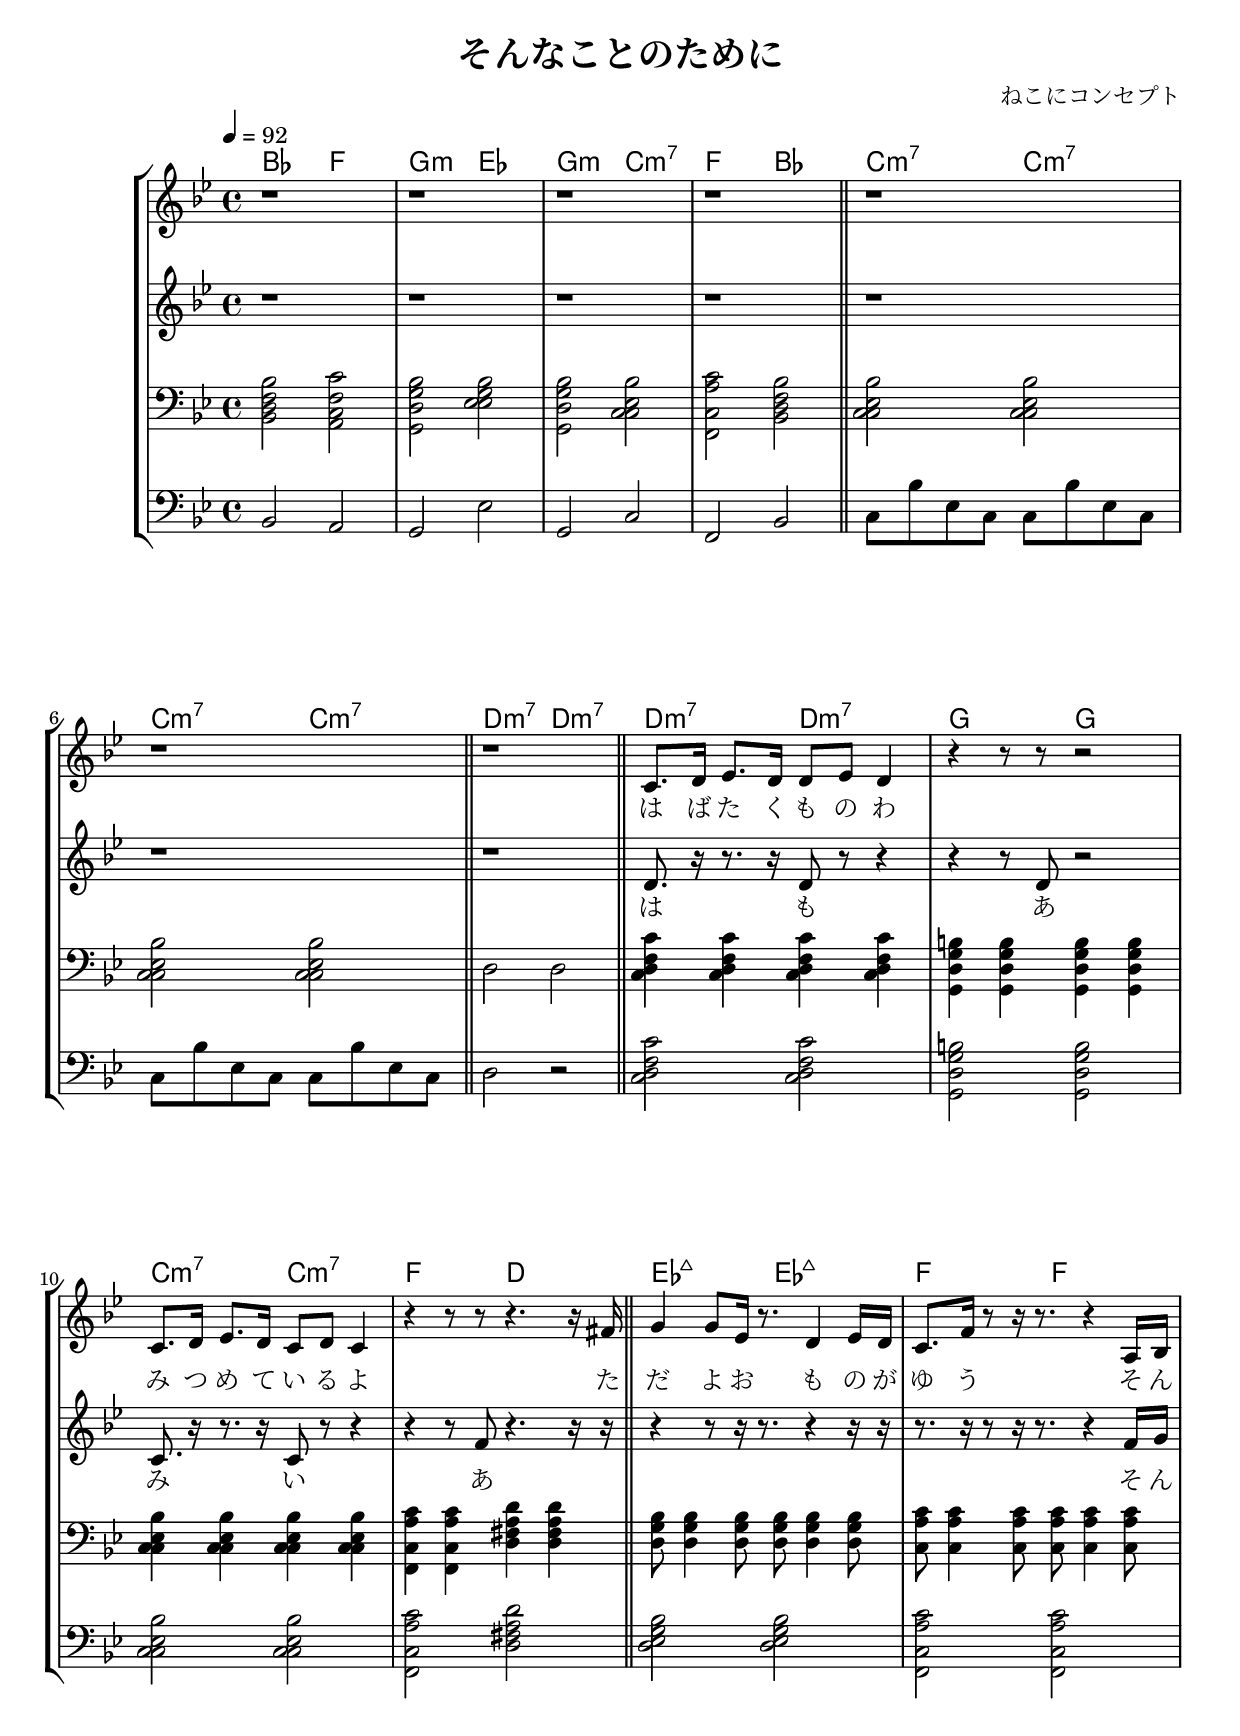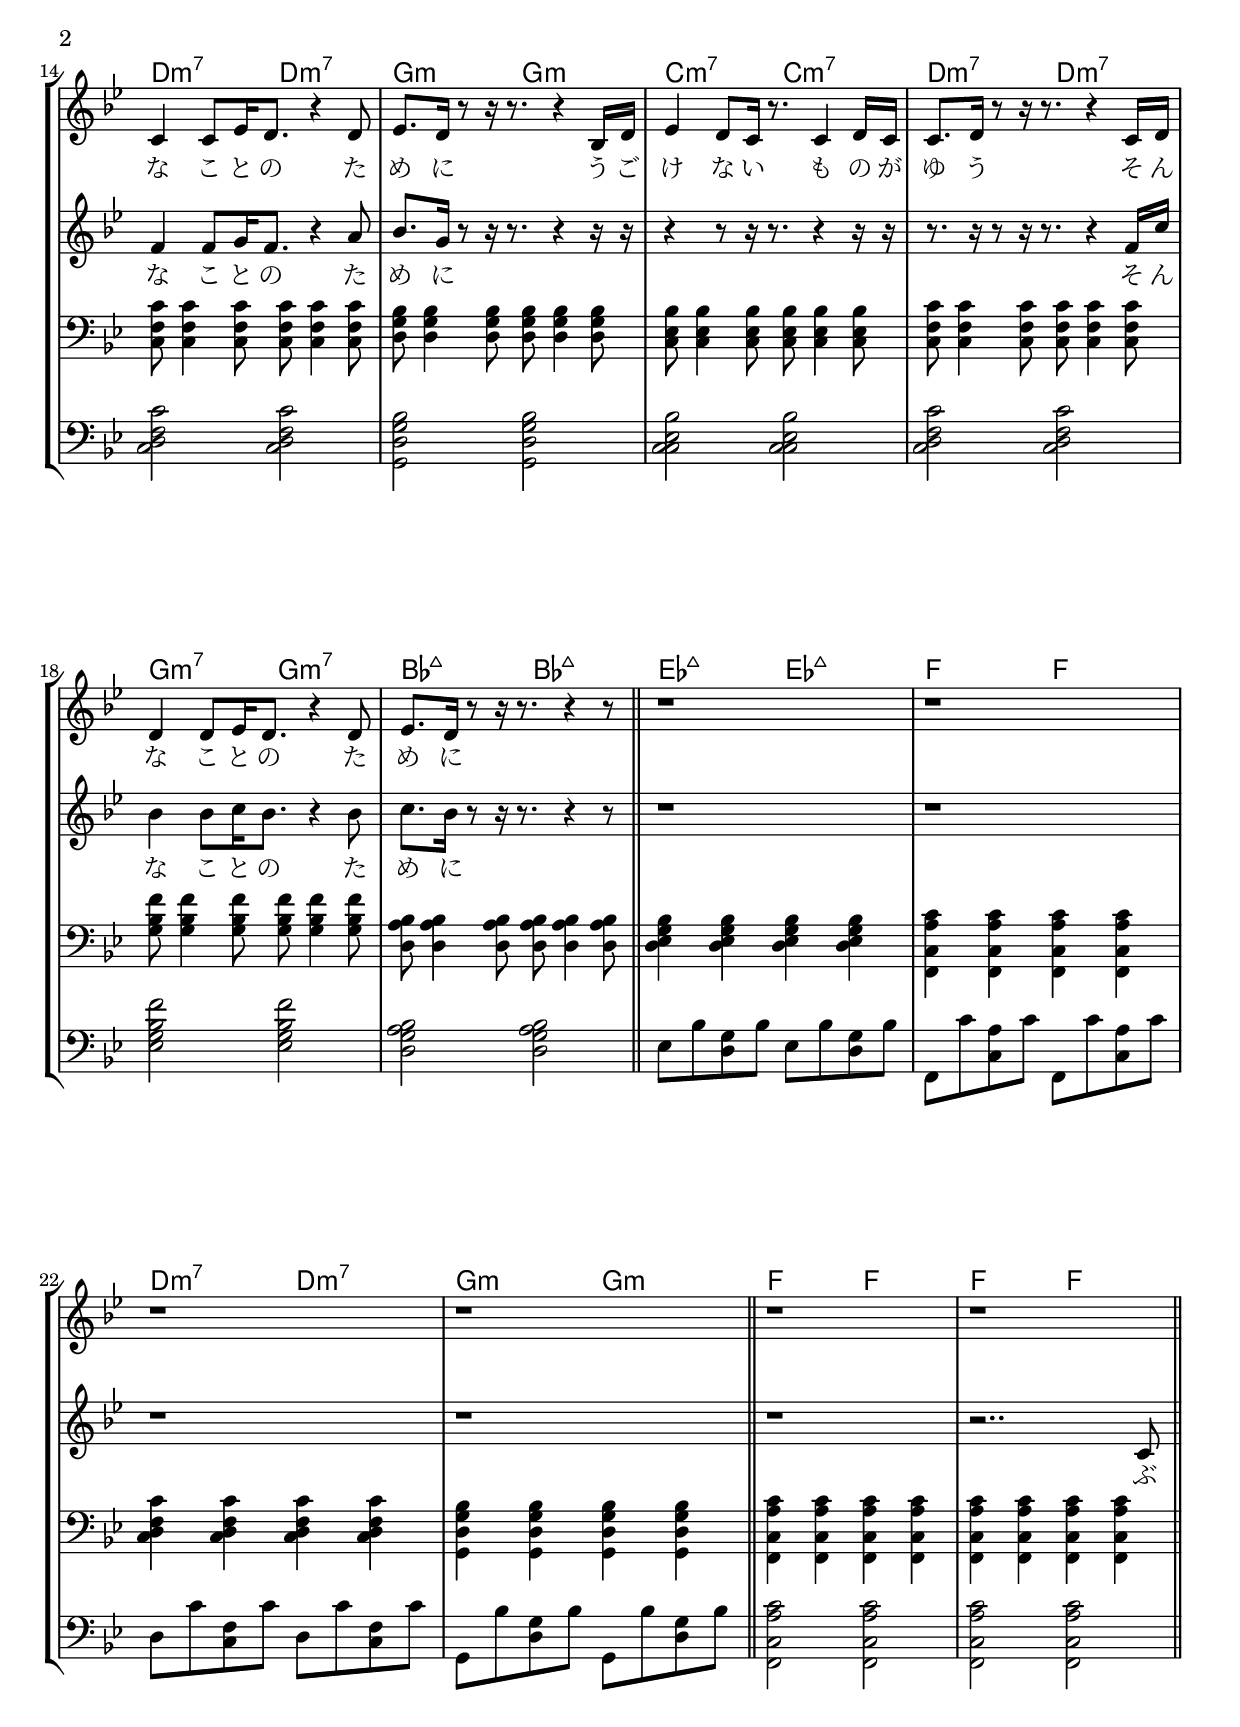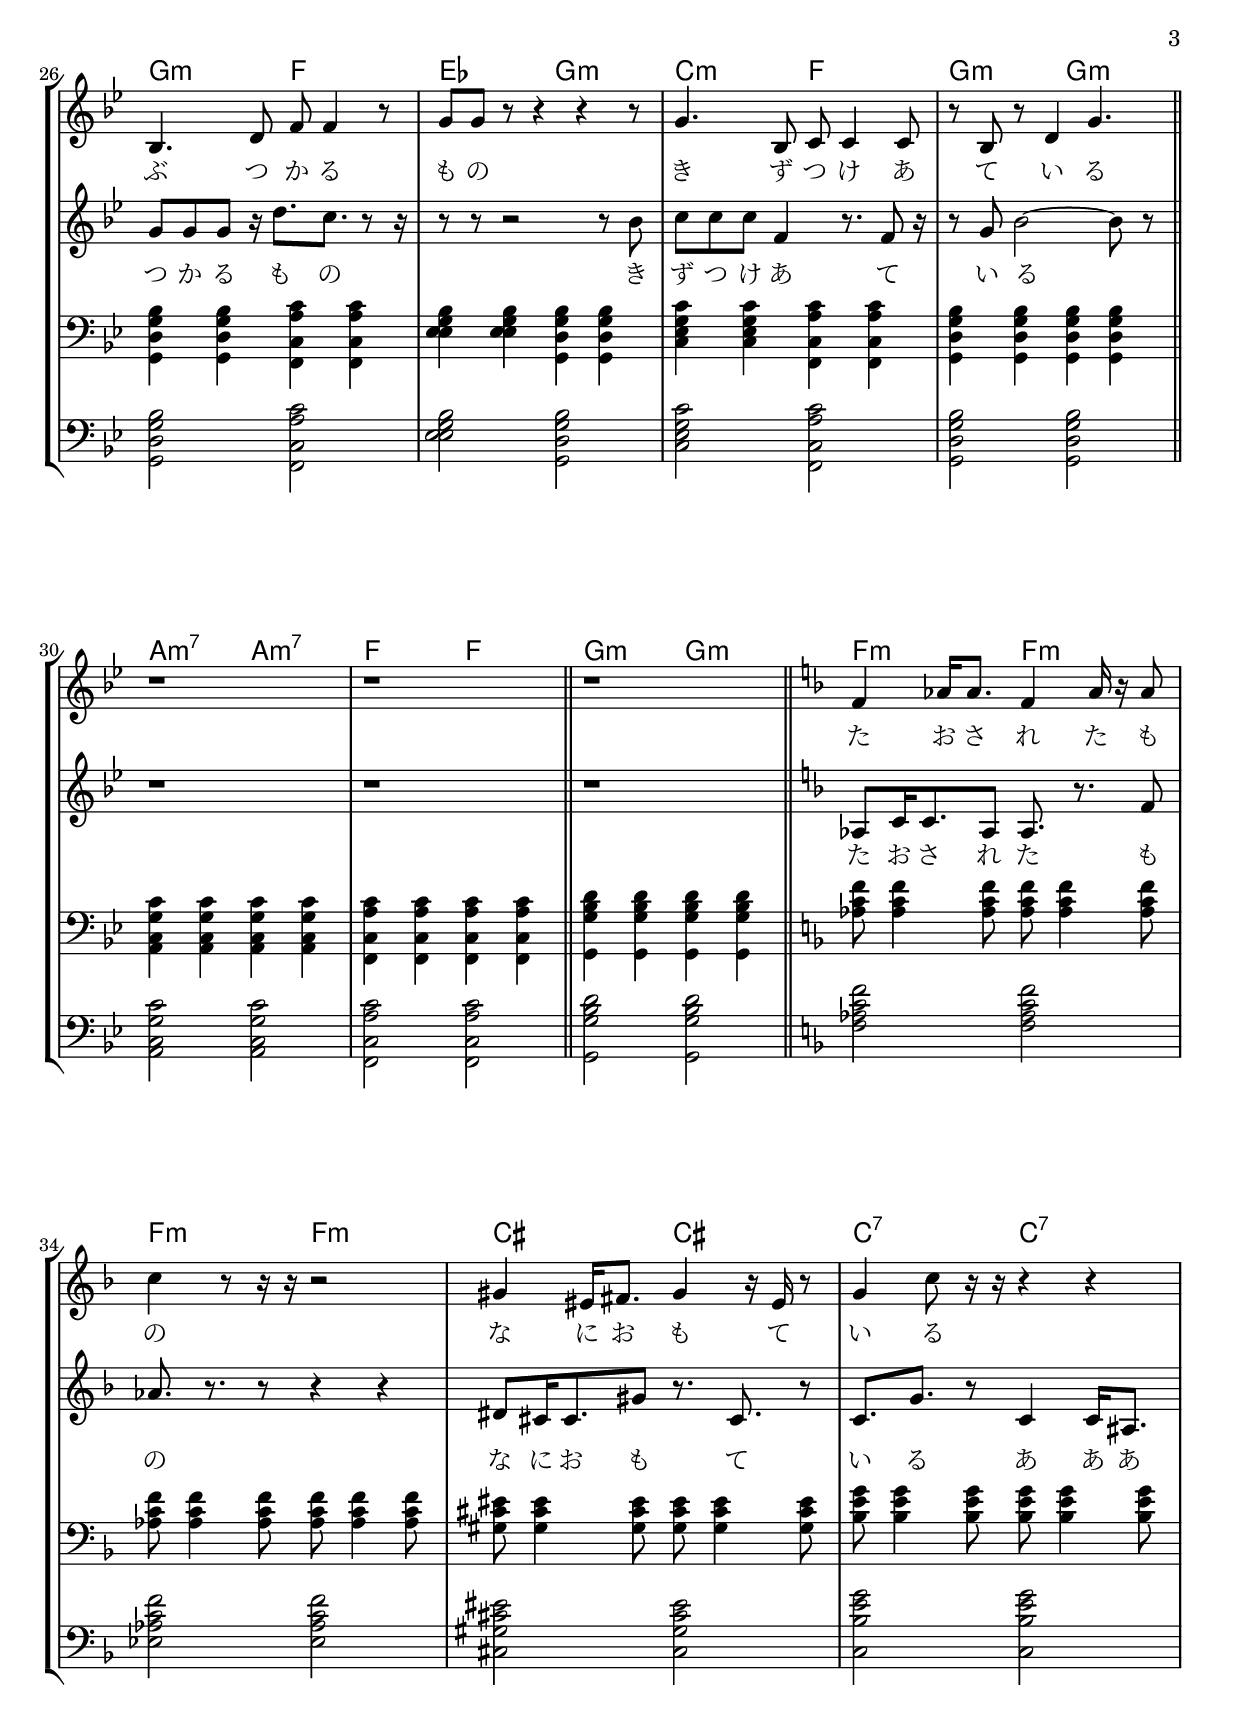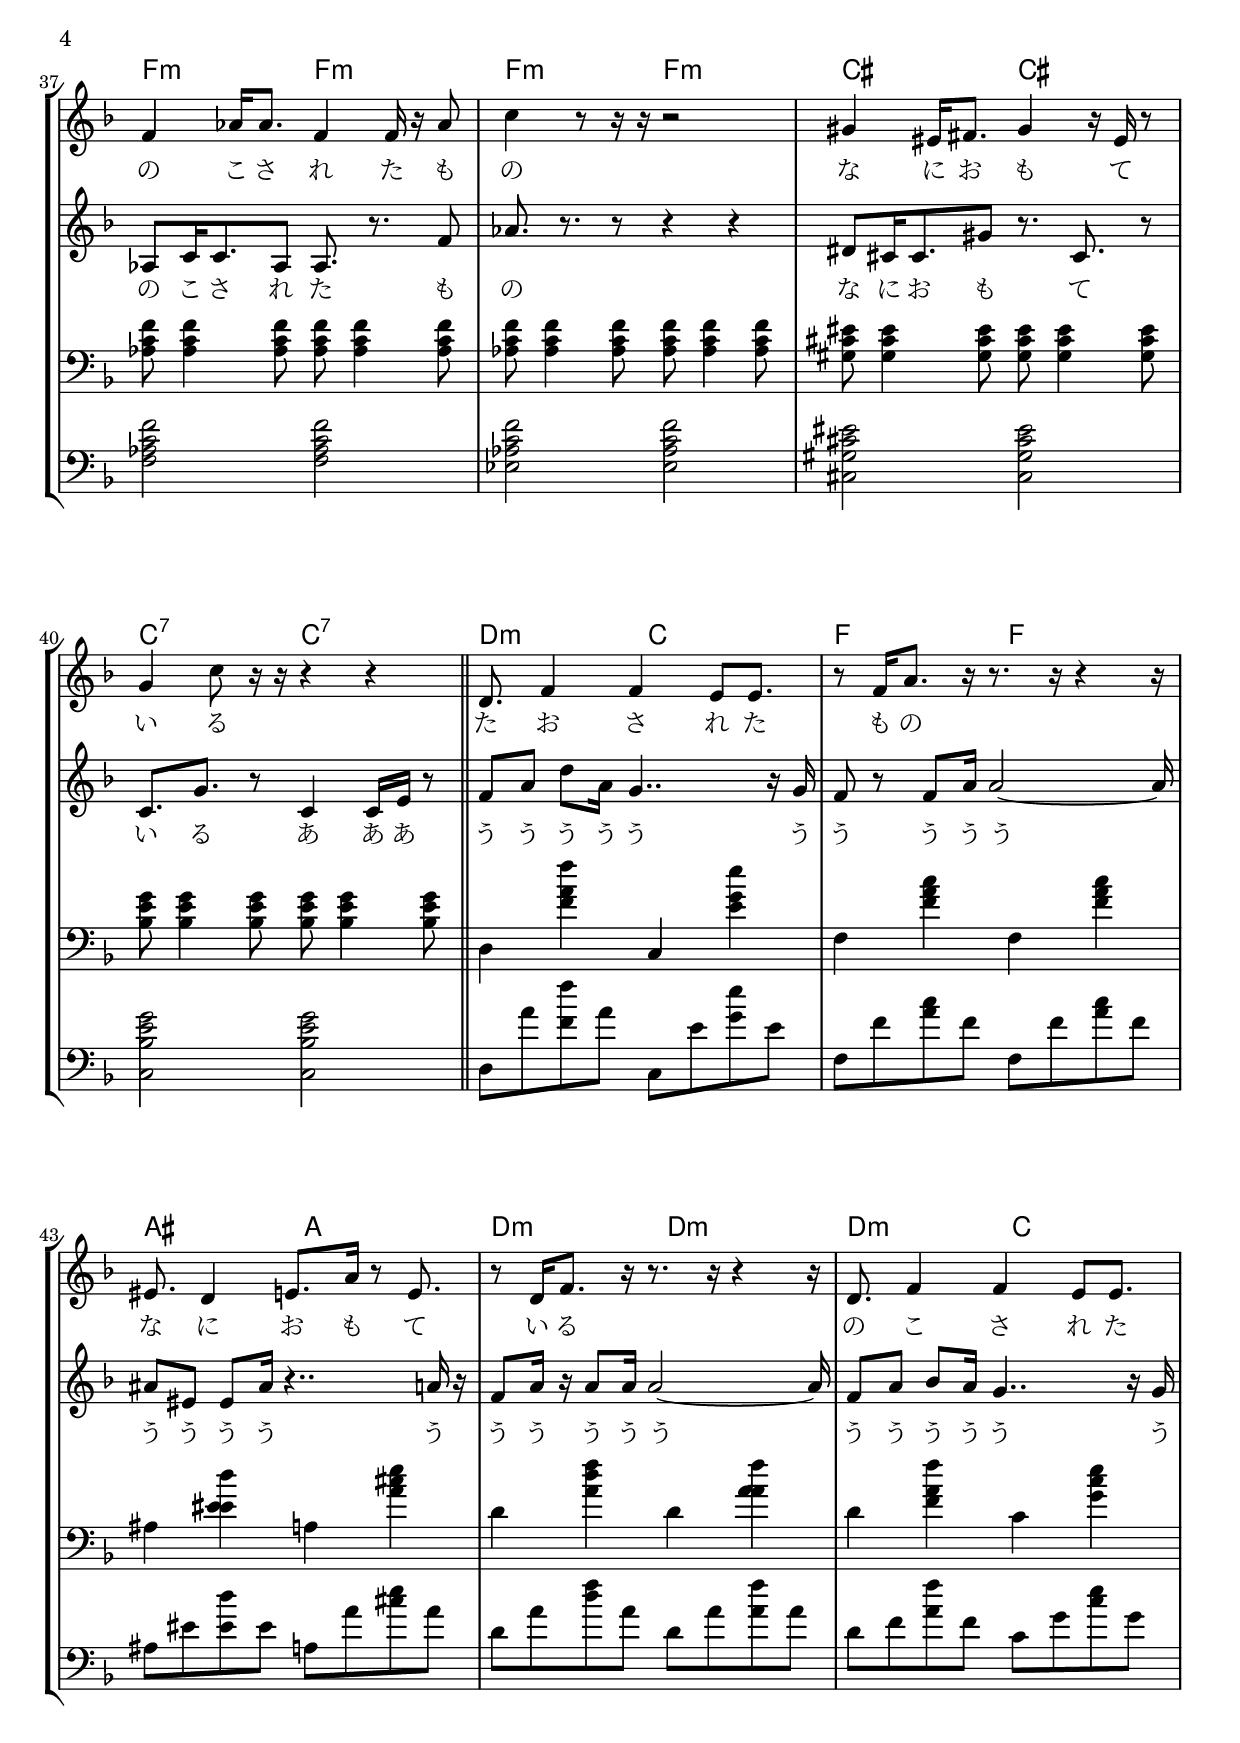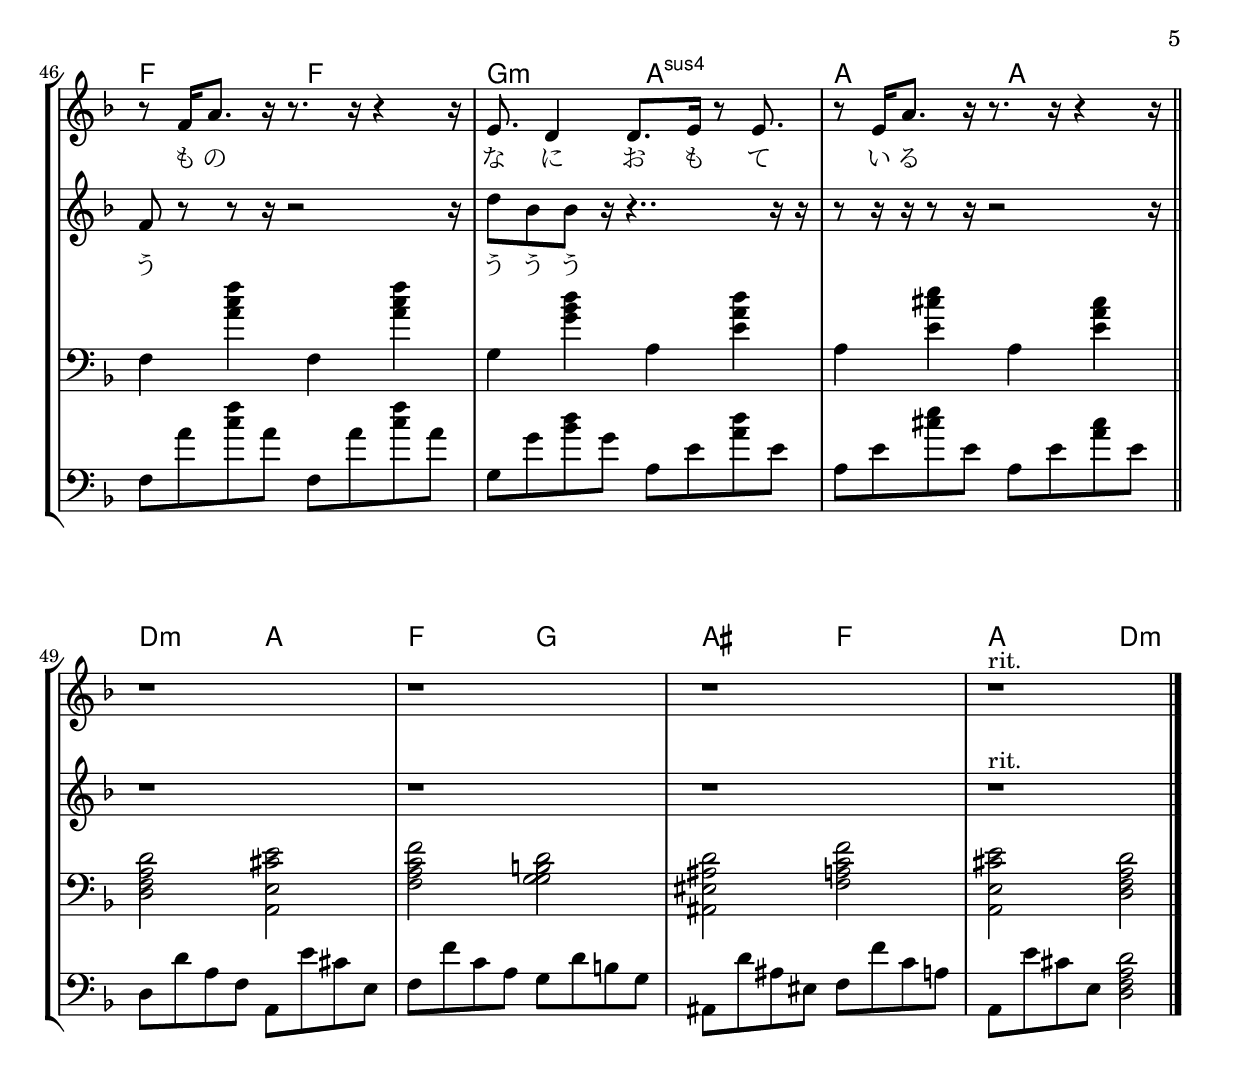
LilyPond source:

\version "2.12.1"

\header {
	title = \markup {そんなことのために}
	composer = \markup \center-column {ねこにコンセプト}
}

harmony = \chordmode {
	bes2 f g:m es g:m c:min7 f bes 

	c:min7 c:min7 c:min7 c:min7 

	d:min7 d:min7 

	d:min7 d:min7 g g c:min7 c:min7 f d 

	es:maj7 es:maj7 f f d:min7 d:min7 g:m g:m c:min7 c:min7 d:min7 d:min7 g:min7 g:min7 bes:maj7 bes:maj7 

	es:maj7 es:maj7 f f d:min7 d:min7 g:m g:m 

	f f f f 

	g:m f es g:m c:m f g:m g:m 

	a:min7 a:min7 f f 

	g:m g:m 

	f:m f:m f:m f:m cis cis c:7 c:7 f:m f:m f:m f:m cis cis c:7 c:7 

	d:m c f f ais a d:m d:m d:m c f f g:m a:sus4 a a 

	d:m a f g ais f a d:m 
}

melody = {
	\key bes \major
	\tempo 4 = 92
	r1 | r1 | r1 | r1   
	r1 | r1   
	r1   
	\set Staff.midiInstrument = #"mmi0.45"
	\set Staff.midiMinimumVolume = #0.7
	\set Staff.midiMaximumVolume = #0.9
	c'8.  d'16  es'8.  d'16  d'8  es'8  d'4 
	r4  r8  r8  r2 
	c'8.  d'16  es'8.  d'16  c'8  d'8  c'4 
	r4  r8  r8  r4.  	\set Staff.midiInstrument = #"mmi0.45"
	\set Staff.midiMinimumVolume = #0.7
	\set Staff.midiMaximumVolume = #0.9
	r16  fis'16 
	g'4  g'8  es'16  r8.  d'4  es'16  d'16 
	c'8.  f'16  r8  r16  r8.  r4  a16  bes16 
	c'4  c'8  es'16  d'8.  r4  d'8 
	es'8.  d'16  r8  r16  r8.  r4  bes16  d'16 
	es'4  d'8  c'16  r8.  c'4  d'16  c'16 
	c'8.  d'16  r8  r16  r8.  r4  c'16  d'16 
	d'4  d'8  es'16  d'8.  r4  d'8 
	es'8.  d'16  r8  r16  r8.  r4  	r8 	r1 | r1 | r1 | r1   
	r1 | r1   
	\set Staff.midiInstrument = #"mmi0.45"
	\set Staff.midiMinimumVolume = #0.7
	\set Staff.midiMaximumVolume = #0.9
	 bes4.  d'8  f'8  f'4  r8 
	g'8  g'8  r8  r4  r4  r8 
	g'4.  bes8  c'8  c'4  c'8 
	r8  bes8  r8  d'4  g'4.
	r1 | r1   
	r1   
	\set Staff.midiInstrument = #"mmi0.45"
	\set Staff.midiMinimumVolume = #0.7
	\set Staff.midiMaximumVolume = #0.9
		\key f \major
f'4  as'16  as'8.  f'4  as'16  r16  as'8 
	c''4  r8  r16  r16  r2 
	gis'4  eis'16  fis'8.  gis'4  r16  eis'16  r8 
	g'4  c''8  r16  r16  r4  r4 
	f'4  as'16  as'8.  f'4  f'16  r16  as'8 
	c''4  r8  r16  r16  r2 
	gis'4  eis'16  fis'8.  gis'4  r16  eis'16  r8 
	g'4  c''8  r16  r16  r4  r4
	\set Staff.midiInstrument = #"Lead 6 (voice)"
	\set Staff.midiMinimumVolume = #0.7
	\set Staff.midiMaximumVolume = #0.9
	d'8.  f'4  f'4  e'8  e'8. 
	r8  f'16  a'8.  r16  r8.  r16  r4 r16 
	eis'8.  d'4  e'8.  a'16  r8  e'8. 
	r8  d'16  f'8.  r16  r8.  r16  r4 r16 
	d'8.  f'4  f'4  e'8  e'8. 
	r8  f'16  a'8.  r16  r8.  r16  r4 r16 
	e'8.  d'4  d'8.  e'16  r8  e'8. 
	r8  e'16  a'8.  r16  r8.  r16  r4 r16
	r1 | r1 | r1 | r1^"rit." \bar "|."
}

words = \lyricmode {
	
	
	
	は  ば  た  く  も  の  わ  み  つ  め  て  い  る  よ  
	た  だ  よ  お  も  の  が  ゆ  う  そ  ん  な  こ  と  の  た  め  に  う  ご  け  な  い  も  の  が  ゆ  う  そ  ん  な  こ  と  の  た  め  に  
	
	
	ぶ  つ  か  る  も  の  き  ず  つ  け  あ  て  い  る  
	
	
	た  お  さ  れ  た  も  の  な  に  お  も  て  い  る  の  こ  さ  れ  た  も  の  な  に  お  も  て  い  る  
	た  お  さ  れ  た  も  の  な  に  お  も  て  い  る  の  こ  さ  れ  た  も  の  な  に  お  も  て  い  る  
	
}

secondmelody = {
	\key bes \major
	\tempo 4 = 92
	r1 | r1 | r1 | r1   
	r1 | r1   
	r1   
	\set Staff.midiInstrument = #"String Ensemble 1"
	\set Staff.midiMinimumVolume = #0.7
	\set Staff.midiMaximumVolume = #0.9
	d'8.  r16  r8.  r16  d'8  r8  r4 
	r4  r8  d'8  r2 
	c'8.  r16  r8.  r16  c'8  r8  r4 
	r4  r8  f'8  r4.  	\set Staff.midiInstrument = #"fss0.42"
	\set Staff.midiMinimumVolume = #0.7
	\set Staff.midiMaximumVolume = #0.9
	r16  r16 
	r4  r8  r16  r8.  r4  r16  r16 
	r8.  r16  r8  r16  r8.  r4  f'16  g'16 
	f'4  f'8  g'16  f'8.  r4  a'8 
	bes'8.  g'16  r8  r16  r8.  r4  r16  r16 
	r4  r8  r16  r8.  r4  r16  r16 
	r8.  r16  r8  r16  r8.  r4  f'16  c''16 
	bes'4  bes'8  c''16  bes'8.  r4  bes'8 
	c''8.  bes'16  r8  r16  r8.  r4  	r8 	r1 | r1 | r1 | r1   
	r1 | r2.. 
	\set Staff.midiInstrument = #"fss0.42"
	\set Staff.midiMinimumVolume = #0.7
	\set Staff.midiMaximumVolume = #0.9
	c'8 
	g'8  g'8  g'8  r16  d''8.  c''8.  r8  r16 
	r8  r8  r2 r8  bes'8 
	c''8  c''8  c''8  f'4  r8.  f'8  r16 
	r8  g'8  bes'2~bes'8  	r8 	r1 | r1   
	r1   
	\set Staff.midiInstrument = #"Bassoon"
	\set Staff.midiMinimumVolume = #0.7
	\set Staff.midiMaximumVolume = #0.9
		\key f \major
as8  c'16  c'8.  as8  as8.  r8.  f'8 
	as'8.  r8.  r8  r4  r4 
	dis'8  cis'16  cis'8.  gis'8  r8.  cis'8.  r8 
	c'8.  g'8.  r8  c'4  c'16  ais8. 
	as8  c'16  c'8.  as8  as8.  r8.  f'8 
	as'8.  r8.  r8  r4  r4 
	dis'8  cis'16  cis'8.  gis'8  r8.  cis'8.  r8 
	c'8.  g'8.  r8  c'4  c'16  e'16  	r8 	\set Staff.midiInstrument = #"Choir Aahs"
	\set Staff.midiMinimumVolume = #0.7
	\set Staff.midiMaximumVolume = #0.9
	f'8  a'8  d''8  a'16  g'4..  r16  g'16 
	f'8  r8  f'8  a'16  a'2~a'16 
	ais'8  eis'8  eis'8  ais'16  r4..  a'16  r16 
	f'8  a'16  r16  a'8  a'16  a'2~a'16 
	f'8  a'8  bes'8  a'16  g'4..  r16  g'16 
	f'8  r8  r8  r16  r2 r16 
	d''8  bes'8  bes'8  r16  r4..  r16  r16 
	r8  r16  r16  r8  r16  r2 r16
	r1 | r1 | r1 | r1^"rit." \bar "|."
}

secondwords = \lyricmode {
	
	
	
	は  も  あ  み  い  あ  
	そ  ん  な  こ  と  の  た  め  に  そ  ん  な  こ  と  の  た  め  に  
	
	
	ぶ  つ  か  る  も  の  き  ず  つ  け  あ  て  い  る  
	
	
	た  お  さ  れ  た  も  の  な  に  お  も  て  い  る  あ  あ  あ  の  こ  さ  れ  た  も  の  な  に  お  も  て  い  る  あ  あ  あ  
	う  う  う  う  う  う  う  う  う  う  う  う  う  う  う  う  う  う  う  う  う  う  う  う  う  う  う  う  う  う  
	
}

tempochange = {
	\tempo 4 = 92
	r1 | r1 | r1 | r1 \bar "||"
	\tempo 4 = 92
	r1 | r1 \bar "||"
	\tempo 4 = 92
	r1 \bar "||"
	\tempo 4 = 92
	r1 | r1 | r1 | r1 \bar "||"
	\tempo 4 = 92
	r1 | r1 | r1 | r1 | r1 | r1 | r1 | r1 \bar "||"
	\tempo 4 = 92
	r1 | r1 | r1 | r1 \bar "||"
	\tempo 4 = 92
	r1 | r1 \bar "||"
	\tempo 4 = 92
	r1 | r1 | r1 | r1 \bar "||"
	\tempo 4 = 92
	r1 | r1 \bar "||"
	\tempo 4 = 92
	r1 \bar "||"
	\tempo 4 = 92
	r1 | r1 | r1 | r1 | r1 | r1 | r1 | r1 \bar "||"
	\tempo 4 = 92
	r1 | r1 | r1 | r1 | r1 | r1 | r1 | r1 \bar "||"
	\tempo 4 = 92
	r1 | r1 | r1 | \tempo 4 = 69 r2 \tempo 4 = 61 r2 \bar "|."
}

mainacc = {
	\clef bass
	\set Staff.midiInstrument = #"Electric Piano 1"
	\set Staff.midiMinimumVolume = #0.3
	\set Staff.midiMaximumVolume = #0.6
	\key bes \major
	\tempo 4 = 92
	<bes, d f bes>2
	<a, c f c'>2
	<g, d g bes>2
	<es es g bes>2
	<g, d g bes>2
	<c c es bes>2
	<f, c a c'>2
	<bes, d f bes>2
	\bar "||"

	\set Staff.midiInstrument = #"Acoustic grand"
	\set Staff.midiMinimumVolume = #0.3
	\set Staff.midiMaximumVolume = #0.6
	<c c es bes>2
	<c c es bes>2
	<c c es bes>2
	<c c es bes>2
	\bar "||"

	\set Staff.midiInstrument = #"Acoustic grand"
	\set Staff.midiMinimumVolume = #0.3
	\set Staff.midiMaximumVolume = #0.6
	d2
	d2
	\bar "||"

	\set Staff.midiInstrument = #"Acoustic grand"
	\set Staff.midiMinimumVolume = #0.3
	\set Staff.midiMaximumVolume = #0.6
	<d c f c'>4 <d c f c'>4
	<d c f c'>4 <d c f c'>4
	<g, d g b>4 <g, d g b>4
	<g, d g b>4 <g, d g b>4
	<c c es bes>4 <c c es bes>4
	<c c es bes>4 <c c es bes>4
	<f, c a c'>4 <f, c a c'>4
	<d fis a d'>4 <d fis a d'>4
	\bar "||"

	\set Staff.midiInstrument = #"Acoustic grand"
	\set Staff.midiMinimumVolume = #0.3
	\set Staff.midiMaximumVolume = #0.6
	<d g bes>8 <d g bes>4 <d g bes>8
	<d g bes>8 <d g bes>4 <d g bes>8
	<c a c'>8 <c a c'>4 <c a c'>8
	<c a c'>8 <c a c'>4 <c a c'>8
	<c f c'>8 <c f c'>4 <c f c'>8
	<c f c'>8 <c f c'>4 <c f c'>8
	<d g bes>8 <d g bes>4 <d g bes>8
	<d g bes>8 <d g bes>4 <d g bes>8
	<c es bes>8 <c es bes>4 <c es bes>8
	<c es bes>8 <c es bes>4 <c es bes>8
	<c f c'>8 <c f c'>4 <c f c'>8
	<c f c'>8 <c f c'>4 <c f c'>8
	<g bes f'>8 <g bes f'>4 <g bes f'>8
	<g bes f'>8 <g bes f'>4 <g bes f'>8
	<d a bes>8 <d a bes>4 <d a bes>8
	<d a bes>8 <d a bes>4 <d a bes>8
	\bar "||"

	\set Staff.midiInstrument = #"Acoustic grand"
	\set Staff.midiMinimumVolume = #0.3
	\set Staff.midiMaximumVolume = #0.6
	<es d g bes>4 <es d g bes>4
	<es d g bes>4 <es d g bes>4
	<f, c a c'>4 <f, c a c'>4
	<f, c a c'>4 <f, c a c'>4
	<d c f c'>4 <d c f c'>4
	<d c f c'>4 <d c f c'>4
	<g, d g bes>4 <g, d g bes>4
	<g, d g bes>4 <g, d g bes>4
	\bar "||"

	\set Staff.midiInstrument = #"Electric Grand"
	\set Staff.midiMinimumVolume = #0.3
	\set Staff.midiMaximumVolume = #0.6
	<f, c a c'>4 <f, c a c'>4
	<f, c a c'>4 <f, c a c'>4
	<f, c a c'>4 <f, c a c'>4
	<f, c a c'>4 <f, c a c'>4
	\bar "||"

	\set Staff.midiInstrument = #"Acoustic grand"
	\set Staff.midiMinimumVolume = #0.3
	\set Staff.midiMaximumVolume = #0.6
	<g, d g bes>4 <g, d g bes>4
	<f, c a c'>4 <f, c a c'>4
	<es es g bes>4 <es es g bes>4
	<g, d g bes>4 <g, d g bes>4
	<c es g c'>4 <c es g c'>4
	<f, c a c'>4 <f, c a c'>4
	<g, d g bes>4 <g, d g bes>4
	<g, d g bes>4 <g, d g bes>4
	\bar "||"

	\set Staff.midiInstrument = #"Acoustic grand"
	\set Staff.midiMinimumVolume = #0.3
	\set Staff.midiMaximumVolume = #0.6
	<a, c g c'>4 <a, c g c'>4
	<a, c g c'>4 <a, c g c'>4
	<f, c a c'>4 <f, c a c'>4
	<f, c a c'>4 <f, c a c'>4
	\bar "||"

	\set Staff.midiInstrument = #"Acoustic grand"
	\set Staff.midiMinimumVolume = #0.3
	\set Staff.midiMaximumVolume = #0.6
	<g, g bes d'>4 <g, g bes d'>4
	<g, g bes d'>4 <g, g bes d'>4
	\bar "||"

	\set Staff.midiInstrument = #"Acoustic grand"
	\set Staff.midiMinimumVolume = #0.3
	\set Staff.midiMaximumVolume = #0.6
	\key f \major
	<as c' f'>8 <as c' f'>4 <as c' f'>8
	<as c' f'>8 <as c' f'>4 <as c' f'>8
	<as c' f'>8 <as c' f'>4 <as c' f'>8
	<as c' f'>8 <as c' f'>4 <as c' f'>8
	<gis cis' eis'>8 <gis cis' eis'>4 <gis cis' eis'>8
	<gis cis' eis'>8 <gis cis' eis'>4 <gis cis' eis'>8
	<bes e' g'>8 <bes e' g'>4 <bes e' g'>8
	<bes e' g'>8 <bes e' g'>4 <bes e' g'>8
	<as c' f'>8 <as c' f'>4 <as c' f'>8
	<as c' f'>8 <as c' f'>4 <as c' f'>8
	<as c' f'>8 <as c' f'>4 <as c' f'>8
	<as c' f'>8 <as c' f'>4 <as c' f'>8
	<gis cis' eis'>8 <gis cis' eis'>4 <gis cis' eis'>8
	<gis cis' eis'>8 <gis cis' eis'>4 <gis cis' eis'>8
	<bes e' g'>8 <bes e' g'>4 <bes e' g'>8
	<bes e' g'>8 <bes e' g'>4 <bes e' g'>8
	\bar "||"

	\set Staff.midiInstrument = #"Acoustic grand"
	\set Staff.midiMinimumVolume = #0.3
	\set Staff.midiMaximumVolume = #0.6
	d4 <a' f' f''>4
	c4 <e' g' e''>4
	f4 <f' a' c''>4
	f4 <f' a' c''>4
	ais4 <eis' eis' d''>4
	a4 <a' cis'' e''>4
	d'4 <a' d'' f''>4
	d'4 <a' a' f''>4
	d'4 <f' a' f''>4
	c'4 <g' c'' e''>4
	f4 <a' c'' f''>4
	f4 <a' c'' f''>4
	g4 <g' bes' d''>4
	a4 <e' a' d''>4
	a4 <e' cis'' e''>4
	a4 <e' a' cis''>4
	\bar "||"

	\set Staff.midiInstrument = #"Acoustic grand"
	\set Staff.midiMinimumVolume = #0.3
	\set Staff.midiMaximumVolume = #0.6
	<d f a d'>2
	<a, e cis' e'>2
	<f a c' f'>2
	<g g b d'>2
	<ais, eis ais d'>2
	<f a c' f'>2
	<a, e cis' e'>2
	<d f a d'>2
	\bar "|."
}

subacc = {
	\clef bass
	\set Staff.midiInstrument = #"Pad 4 (choir)"
	\set Staff.midiMinimumVolume = #0.3
	\set Staff.midiMaximumVolume = #0.6
	\key bes \major
	\tempo 4 = 92
	bes,2
	~a,2
	g,2
	~es2
	g,2
	~c2
	f,2
	~bes,2
	\bar "||"

	\set Staff.midiInstrument = #"Blown Bottle"
	\set Staff.midiMinimumVolume = #0.3
	\set Staff.midiMaximumVolume = #0.6
	c8 bes es c
	c8 bes es c
	c8 bes es c
	c8 bes es c
	\bar "||"

	\set Staff.midiInstrument = #"FX 7 (echoes)"
	\set Staff.midiMinimumVolume = #0.3
	\set Staff.midiMaximumVolume = #0.6
	d2
	r2
	\bar "||"

	\set Staff.midiInstrument = #"French horn"
	\set Staff.midiMinimumVolume = #0.3
	\set Staff.midiMaximumVolume = #0.6
	<d c f c'>2
	<d c f c'>2
	<g, d g b>2
	<g, d g b>2
	<c c es bes>2
	<c c es bes>2
	<f, c a c'>2
	<d fis a d'>2
	\bar "||"

	\set Staff.midiInstrument = #"Synth Voice"
	\set Staff.midiMinimumVolume = #0.3
	\set Staff.midiMaximumVolume = #0.6
	<es d g bes>2
	<es d g bes>2
	<f, c a c'>2
	<f, c a c'>2
	<d c f c'>2
	<d c f c'>2
	<g, d g bes>2
	<g, d g bes>2
	<c c es bes>2
	<c c es bes>2
	<d c f c'>2
	<d c f c'>2
	<es g bes f'>2
	<es g bes f'>2
	<g d a bes>2
	<g d a bes>2
	\bar "||"

	\set Staff.midiInstrument = #"Pad 3 (polysynth)"
	\set Staff.midiMinimumVolume = #0.3
	\set Staff.midiMaximumVolume = #0.6
	es8 bes <d g> bes
	es8 bes <d g> bes
	f,8 c' <c a> c'
	f,8 c' <c a> c'
	d8 c' <c f> c'
	d8 c' <c f> c'
	g,8 bes <d g> bes
	g,8 bes <d g> bes
	\bar "||"

	\set Staff.midiInstrument = #"Synth Voice"
	\set Staff.midiMinimumVolume = #0.3
	\set Staff.midiMaximumVolume = #0.6
	<f, c a c'>2
	<f, c a c'>2
	<f, c a c'>2
	<f, c a c'>2
	\bar "||"

	\set Staff.midiInstrument = #"Pad 4 (choir)"
	\set Staff.midiMinimumVolume = #0.3
	\set Staff.midiMaximumVolume = #0.6
	<g, d g bes>2
	<f, c a c'>2
	<es es g bes>2
	<g, d g bes>2
	<c es g c'>2
	<f, c a c'>2
	<g, d g bes>2
	<g, d g bes>2
	\bar "||"

	\set Staff.midiInstrument = #"String Ensemble 1"
	\set Staff.midiMinimumVolume = #0.3
	\set Staff.midiMaximumVolume = #0.6
	<a, c g c'>2
	<a, c g c'>2
	<f, c a c'>2
	<f, c a c'>2
	\bar "||"

	\set Staff.midiInstrument = #"Pad 4 (choir)"
	\set Staff.midiMinimumVolume = #0.3
	\set Staff.midiMaximumVolume = #0.6
	<g, g bes d'>2
	<g, g bes d'>2
	\bar "||"

	\set Staff.midiInstrument = #"Pad 4 (choir)"
	\set Staff.midiMinimumVolume = #0.3
	\set Staff.midiMaximumVolume = #0.6
	\key f \major
	<f as c' f'>2
	<f as c' f'>2
	<es as c' f'>2
	<es as c' f'>2
	<cis gis cis' eis'>2
	<cis gis cis' eis'>2
	<c bes e' g'>2
	<c bes e' g'>2
	<f as c' f'>2
	<f as c' f'>2
	<es as c' f'>2
	<es as c' f'>2
	<cis gis cis' eis'>2
	<cis gis cis' eis'>2
	<c bes e' g'>2
	<c bes e' g'>2
	\bar "||"

	\set Staff.midiInstrument = #"Pad 4 (choir)"
	\set Staff.midiMinimumVolume = #0.3
	\set Staff.midiMaximumVolume = #0.6
	d8 a' <f' f''> a'
	c8 e' <g' e''> e'
	f8 f' <a' c''> f'
	f8 f' <a' c''> f'
	ais8 eis' <eis' d''> eis'
	a8 a' <cis'' e''> a'
	d'8 a' <d'' f''> a'
	d'8 a' <a' f''> a'
	d'8 f' <a' f''> f'
	c'8 g' <c'' e''> g'
	f8 a' <c'' f''> a'
	f8 a' <c'' f''> a'
	g8 g' <bes' d''> g'
	a8 e' <a' d''> e'
	a8 e' <cis'' e''> e'
	a8 e' <a' cis''> e'
	\bar "||"

	\set Staff.midiInstrument = #"Pad 4 (choir)"
	\set Staff.midiMinimumVolume = #0.3
	\set Staff.midiMaximumVolume = #0.6
	d8 d' a f
	a,8 e' cis' e
	f8 f' c' a
	g8 d' b g
	ais,8 d' ais eis
	f8 f' c' a
	a,8 e' cis' e
	<d f a d'>2
	\bar "|."
}

percA = {
	\drummode {
	r1 |r1 |r1 |r1 \bar "||"
	r1  |r2 r8 hho4 hho8  \bar "||"
	r8 hh2. r8  \bar "||"
	cymr4 cymr4 cymr4 cymr4  |cymr4 cymr8 cymr16 cymr16 cymr4 cymr4  |cymr4 cymr4 cymr4 cymr4  |cymr4 cymr2.  \bar "||"
	r8 cymr16 cymr16 cymr8 cymr16 cymr16 cymr8 cymr16 cymr16 cymr8 cymr8  |cymr8 cymr16 cymr16 cymr8 cymr16 cymr16 cymr8 cymr16 cymr16 cymr8 cymr8  |cymr8 cymr16 cymr16 cymr8 cymr16 cymr16 cymr8 cymr16 cymr16 cymr8 cymr16 cymr16  |cymr8 cymr16 cymr16 cymr8 cymr16 cymr16 cymr8 cymr16 cymr16 cymr8 cymr8  |r8 cymr16 cymr16 cymr8 cymr16 cymr16 cymr8 cymr16 cymr16 cymr8 cymr8  |cymr8 cymr16 cymr16 cymr8 cymr16 cymr16 cymr8 cymr16 cymr16 cymr8 cymr8  |cymr8 cymr16 cymr16 cymr8 cymr16 cymr16 cymr8 cymr16 cymr16 cymr8 cymr16 cymr16  |cymr8 cymr16 cymr16 cymr8 cymr16 cymr16 cymr8 cymr16 cymr16 cymr8 cymr8  \bar "||"
	r8 cymr16 cymr16 cymr8 cymr16 cymr16 cymr8 cymr16 cymr16 cymr8 cymr8  |cymr8 cymr16 cymr16 cymr8 cymr16 cymr16 cymr8 cymr16 cymr16 cymr8 cymr8  |cymr8 cymr16 cymr16 cymr8 cymr16 cymr16 cymr8 cymr16 cymr16 cymr8 cymr16 cymr16  |cymr8 cymr16 cymr16 cymr8 cymr16 cymr16 cymr8 cymr16 cymr16 cymr8 cymr8  \bar "||"
	r8 hho8 hho8 hho8 hho8 hho8 hho8 hho8  |hho8 hho8 hho2.  \bar "||"
	hh8 hh8 hh8 hh8 hh8 hh8 hh8 hh8  |hh8 hh8 hh8 hh8 hh4 hh8 hh8  |hh8 hh8 hh8 hh8 hh8 hh8 hh8 hh8  |r8 hh2. r8  \bar "||"
	cymr4 cymr4 cymr4 cymr4  |cymr4 cymr8 cymr16 cymr16 cymr4 cymr4  \bar "||"
	r1  \bar "||"
	cymr4 cymr4 cymr4 cymr4  |cymr4 cymr8 cymr16 cymr16 cymr4 cymr4  |cymr4 cymr4 cymr4 cymr4  |cymr4 cymr2.  |cymr4 cymr4 cymr4 cymr4  |cymr4 cymr8 cymr16 cymr16 cymr4 cymr4  |cymr4 cymr4 cymr4 cymr4  |cymr4 cymr2.  \bar "||"
	r1  |r1  |r1  |r1  |r1  |r1  |r1  |r2 r8 hho4 hho8  \bar "||"
	r1  |r1  |r1  |r2 r8 hho4 hho8  \bar "|."
	}
}

percB = {
	\drummode {
	r1 |r1 |r1 |r1 \bar "||"
	r4. hhp2 hhp8  |hhp4 hhp4 hhp4 hhp4  \bar "||"
	r4 sn2 sn4  \bar "||"
	r2 sn2  |r2 sn2  |r2 sn2  |r8 sn8 sn2.  \bar "||"
	r4 sn2 sn4  |r4 sn8 sn4. sn4  |r4 sn2 sn4  |r4 sn8 sn4. sn4  |r4 sn2 sn4  |r4 sn8 sn4. sn4  |r4 sn2 sn4  |r4 sn2 sn8 sn16 sn16  \bar "||"
	r4 sn2 sn4  |r4 sn8 sn4. sn4  |r4 sn2 sn4  |r4 sn2 sn8 sn16 sn16  \bar "||"
	r8 sn4 sn4 sn4 sn8  |r8 sn8. sn16 sn8 sn16 sn16 sn16 sn8. sn8  \bar "||"
	r4 sn8. sn8 sn8. sn8. sn16  |r4 sn8. sn8 sn8. sn4  |r4 sn8. sn8 sn8. sn8. sn16  |r4 sn2 sn4  \bar "||"
	r2 sn2  |r2 sn2  \bar "||"
	sn16 sn16 sn16 sn16 sn16 sn16 sn16 sn16 sn16 sn16 sn16 sn16 sn16 sn16 sn16 sn16  \bar "||"
	r2 sn2  |r2 sn2  |r2 sn2  |r8 sn8 sn2.  |r2 sn2  |r2 sn2  |r2 sn2  |r8 sn8 sn2.  \bar "||"
	r4. hhp2 hhp8  |r4. hhp2 hhp8  |r4. hhp2 hhp8  |r4. hhp2 hhp8  |r4. hhp2 hhp8  |r4. hhp2 hhp8  |r4. hhp2 hhp8  |hhp4 hhp4 hhp4 hhp4  \bar "||"
	r4. hhp2 hhp8  |r4. hhp2 hhp8  |r4. hhp2 hhp8  |hhp4 hhp4 hhp4 hhp4  \bar "|."
	}
}

percC = {
	\drummode {
	r1 |r1 |r1 |r1 \bar "||"
	hh4 hh4 hh4 hh4  |r4. hh2 r8  \bar "||"
	bd8 bd4. bd4. bd8  \bar "||"
	bd2. r8 bd8  |bd2. r8 bd8  |bd2. r8 bd8  |bd2 r8 bd4.  \bar "||"
	bd8. bd16 bd8. bd16 bd8. bd16 bd8. bd16  |bd8. bd16 bd8. bd16 bd8. bd16 bd4  |bd8. bd16 bd8. bd16 bd8. bd16 bd8. bd16  |bd8. bd16 bd8. bd16 bd8. bd16 bd4  |bd8. bd16 bd8. bd16 bd8. bd16 bd8. bd16  |bd8. bd16 bd8. bd16 bd8. bd16 bd4  |bd8. bd16 bd8. bd16 bd8. bd16 bd8. bd16  |bd8. bd16 bd8. bd16 bd8. bd16 bd8. bd16  \bar "||"
	bd8. bd16 bd8. bd16 bd8. bd16 bd8. bd16  |bd8. bd16 bd8. bd16 bd8. bd16 bd4  |bd8. bd16 bd8. bd16 bd8. bd16 bd8. bd16  |bd8. bd16 bd8. bd16 bd8. bd16 bd8. bd16  \bar "||"
	bd4 bd4 bd8. bd8 bd8.  |bd8 bd8 bd8. bd8. bd8 bd8 bd8  \bar "||"
	bd8 bd4 bd2 bd8  |bd8 bd2 bd4.  |bd8 bd4 bd2 bd8  |bd8 bd4. bd4. bd8  \bar "||"
	bd2. r8 bd8  |bd2 r8 bd4.  \bar "||"
	bd4 bd4 bd8 bd8 bd8 bd8  \bar "||"
	bd2. r8 bd8  |bd2. r8 bd8  |bd2. r8 bd8  |bd4. bd8 bd4. bd8  |bd2. r8 bd8  |bd2. r8 bd8  |bd2. r8 bd8  |bd2 r8 bd4.  \bar "||"
	hh4 hh4 hh4 hh4  |hh4 hh4 hh4 hh4  |hh4 hh4 hh4 hh4  |hh4 hh4 hh4 hh4  |hh4 hh4 hh4 hh4  |hh4 hh4 hh4 hh4  |hh4 hh4 hh4 hh4  |r4. hh2 r8  \bar "||"
	hh4 hh4 hh4 hh4  |hh4 hh4 hh4 hh4  |hh4 hh4 hh4 hh4  |r4. hh2 r8  \bar "|."
	}
}

percD = {
	\drummode {
	r1 |r1 |r1 |r1 \bar "||"
	bd2. r8 bd8  |bd8. bd4. r16 bd4 bd8  \bar "||"
	r1  \bar "||"
	r1 |r1 |r1 |r8. tommh8. tommh2 r8  \bar "||"
	r1  |r2 r16 tommh4. r16  |r1  |r2 r16 tommh4. r16  |r1  |r2 r16 tommh4. r16  |r1  |r4. tommh2 r8  \bar "||"
	r1  |r2 r16 tommh4. r16  |r1  |r4. tommh2 r8  \bar "||"
	cymc1  |r1  \bar "||"
	r1  |r2 r8 hho4.  |r1  |r4. r16 hho2 r16  \bar "||"
	r1 |r8. tommh8. tommh2 r8  \bar "||"
	r8 hhp4 hhp4 hhp4 hhp8  \bar "||"
	r1 |r1 |r1 |r2 r8 tommh8 tommh4  |r1 |r1 |r1 |r8. tommh8. tommh2 r8  \bar "||"
	bd2. r8 bd8  |bd8. bd8. bd2 bd8  |bd2. r8 bd8  |bd8. bd8. bd2 bd8  |bd2. r8 bd8  |bd8. bd8. bd2 bd8  |bd2. r8 bd8  |bd8. bd4. r16 bd4 bd8  \bar "||"
	bd2. r8 bd8  |bd8. bd8. bd2 bd8  |bd2. r8 bd8  |bd8. bd4. r16 bd4 bd8  \bar "|."
	}
}

percE = {
	\drummode {
	r1 |r1 |r1 |r1 \bar "||"
	r1 | r1 \bar "||"
	cymc1  \bar "||"
	r1 |r1 |r1 |r2. toml8 toml8  \bar "||"
	r1  |r2. r8 toml8  |r1  |r2. r8 toml8  |r1  |r2. r8 toml8  |r1  |r2 r16 toml4. r16  \bar "||"
	r1  |r2. r8 toml8  |r1  |r2 r16 toml4. r16  \bar "||"
	r1 |r1 \bar "||"
	r1 |r1 |r1 |cymc1  \bar "||"
	r1 |r2. toml8 toml8  \bar "||"
	cymc1  \bar "||"
	r1 |r1 |r1 |r2. r8 toml8  |r1 |r1 |r1 |r2. toml8 toml8  \bar "||"
	r1 | r1 | r1 | r1 | r1 | r1 | r1 | r1 \bar "||"
	r1 | r1 | r1 | r1 \bar "|."
	}
}

percF = {
	\drummode {
	r1 | r1 | r1 | r1 \bar "||"
	r1 | r1 \bar "||"
	r4 r16 tommh16 tommh4. tommh4  \bar "||"
	r1 |r1 |r1 |hho1  \bar "||"
	cymc1  |r1 |r1 |r1 |cymc1  |r1 |r1 |r1 \bar "||"
	cymc1  |r1 |r1 |r1 \bar "||"
	r1 |r2. r8 tomfh8  \bar "||"
	r1 |r1 |r1 |r4 r16 tommh16 tommh4. tommh4  \bar "||"
	r1 |hho1  \bar "||"
	r1 \bar "||"
	r1 |r1 |r1 |r1 |r1 |r1 |r1 |hho1  \bar "||"
	r1 | r1 | r1 | r1 | r1 | r1 | r1 | r1 \bar "||"
	r1 | r1 | r1 | r1 \bar "|."
	}
}

percG = {
	\drummode {
	r1 | r1 | r1 | r1 \bar "||"
	r1 | r1 \bar "||"
	r4. r16 tomml4. tomml8.  \bar "||"
	r1 | r1 | r1 | r1 \bar "||"
	r1 | r1 | r1 | r1 | r1 | r1 | r1 | r1 \bar "||"
	r1 | r1 | r1 | r1 \bar "||"
	r1 |r2. tomml16 tomml8.  \bar "||"
	r1 |r1 |r1 |r4. r16 tomml4. tomml8.  \bar "||"
	r1 | r1 \bar "||"
	r1 \bar "||"
	r1 | r1 | r1 | r1 | r1 | r1 | r1 | r1 \bar "||"
	r1 | r1 | r1 | r1 | r1 | r1 | r1 | r1 \bar "||"
	r1 | r1 | r1 | r1 \bar "|."
	}
}

percH = {
	\drummode {
	r1 | r1 | r1 | r1 \bar "||"
	r1 | r1 \bar "||"
	r2 r16 toml8 toml4 r16  \bar "||"
	r1 | r1 | r1 | r1 \bar "||"
	r1 | r1 | r1 | r1 | r1 | r1 | r1 | r1 \bar "||"
	r1 | r1 | r1 | r1 \bar "||"
	r1 | r1 \bar "||"
	r1 |r1 |r1 |r2 r16 toml8 toml4 r16  \bar "||"
	r1 | r1 \bar "||"
	r1 \bar "||"
	r1 | r1 | r1 | r1 | r1 | r1 | r1 | r1 \bar "||"
	r1 | r1 | r1 | r1 | r1 | r1 | r1 | r1 \bar "||"
	r1 | r1 | r1 | r1 \bar "|."
	}
}

percI = {
	\drummode {
	r1 | r1 | r1 | r1 \bar "||"
	r1 | r1 \bar "||"
	r2 r8 tomfh4 tomfh8  \bar "||"
	r1 | r1 | r1 | r1 \bar "||"
	r1 | r1 | r1 | r1 | r1 | r1 | r1 | r1 \bar "||"
	r1 | r1 | r1 | r1 \bar "||"
	r1 | r1 \bar "||"
	r1 |r1 |r1 |r2 r8 tomfh4 tomfh8  \bar "||"
	r1 | r1 \bar "||"
	r1 \bar "||"
	r1 | r1 | r1 | r1 | r1 | r1 | r1 | r1 \bar "||"
	r1 | r1 | r1 | r1 | r1 | r1 | r1 | r1 \bar "||"
	r1 | r1 | r1 | r1 \bar "|."
	}
}

\score {
	<<
		\new StaffGroup <<
			\new ChordNames {\harmony}
			\new Voice = "melody" {\melody}
			\new Lyrics \lyricsto "melody" \words
			\new Voice = "secondmelody" {\secondmelody}
			\new Lyrics \lyricsto "secondmelody" \secondwords
			\new Staff = "mainacc" {\mainacc}
			\new Staff = "subacc" {\subacc}
		>>
	>>
	\layout { }
}
